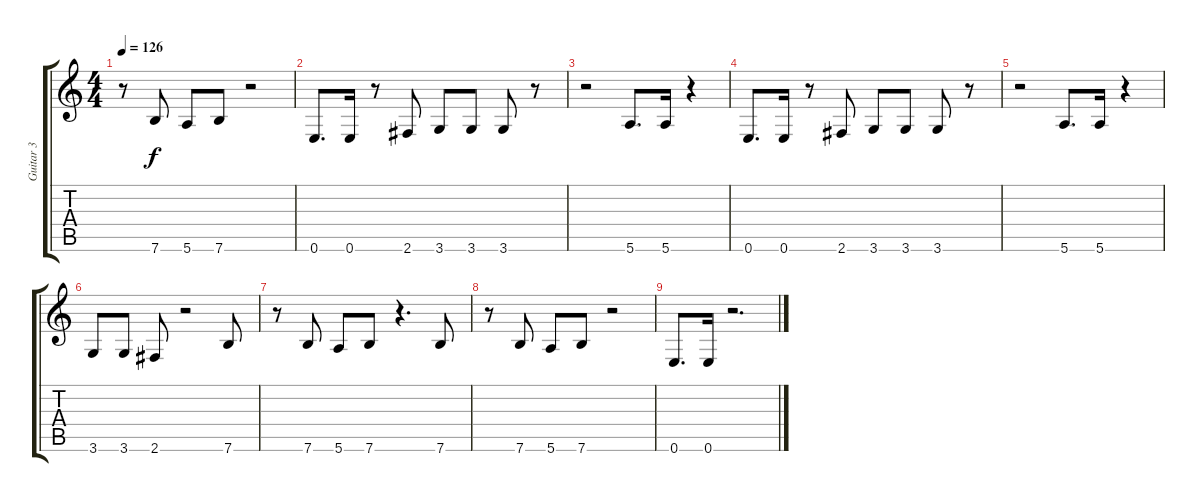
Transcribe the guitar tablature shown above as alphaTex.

\track ("Guitar 3" "Guitar 3") {instrument distortionguitar}
\staff {score tabs}
\tuning (E4 B3 G3 D3 A2 E2) {hide}
\ts (4 4)
\tempo 126
\clef g2
\ks c
r.8{dy f} 7.6.8 5.6.8 7.6.8 r.2 |
0.6.8{d} 0.6.16 r.8 2.6.8 3.6.8 3.6.8 3.6.8 r.8 |
r.2 5.6.8{d} 5.6.16 r.4 |
0.6.8{d} 0.6.16 r.8 2.6.8 3.6.8 3.6.8 3.6.8 r.8 |
r.2 5.6.8{d} 5.6.16 r.4 |
3.6.8 3.6.8 2.6.8 r.2 7.6.8 |
r.8 7.6.8 5.6.8 7.6.8 r.4{d} 7.6.8 |
r.8 7.6.8 5.6.8 7.6.8 r.2 |
0.6.8{d} 0.6.16 r.2{d}
